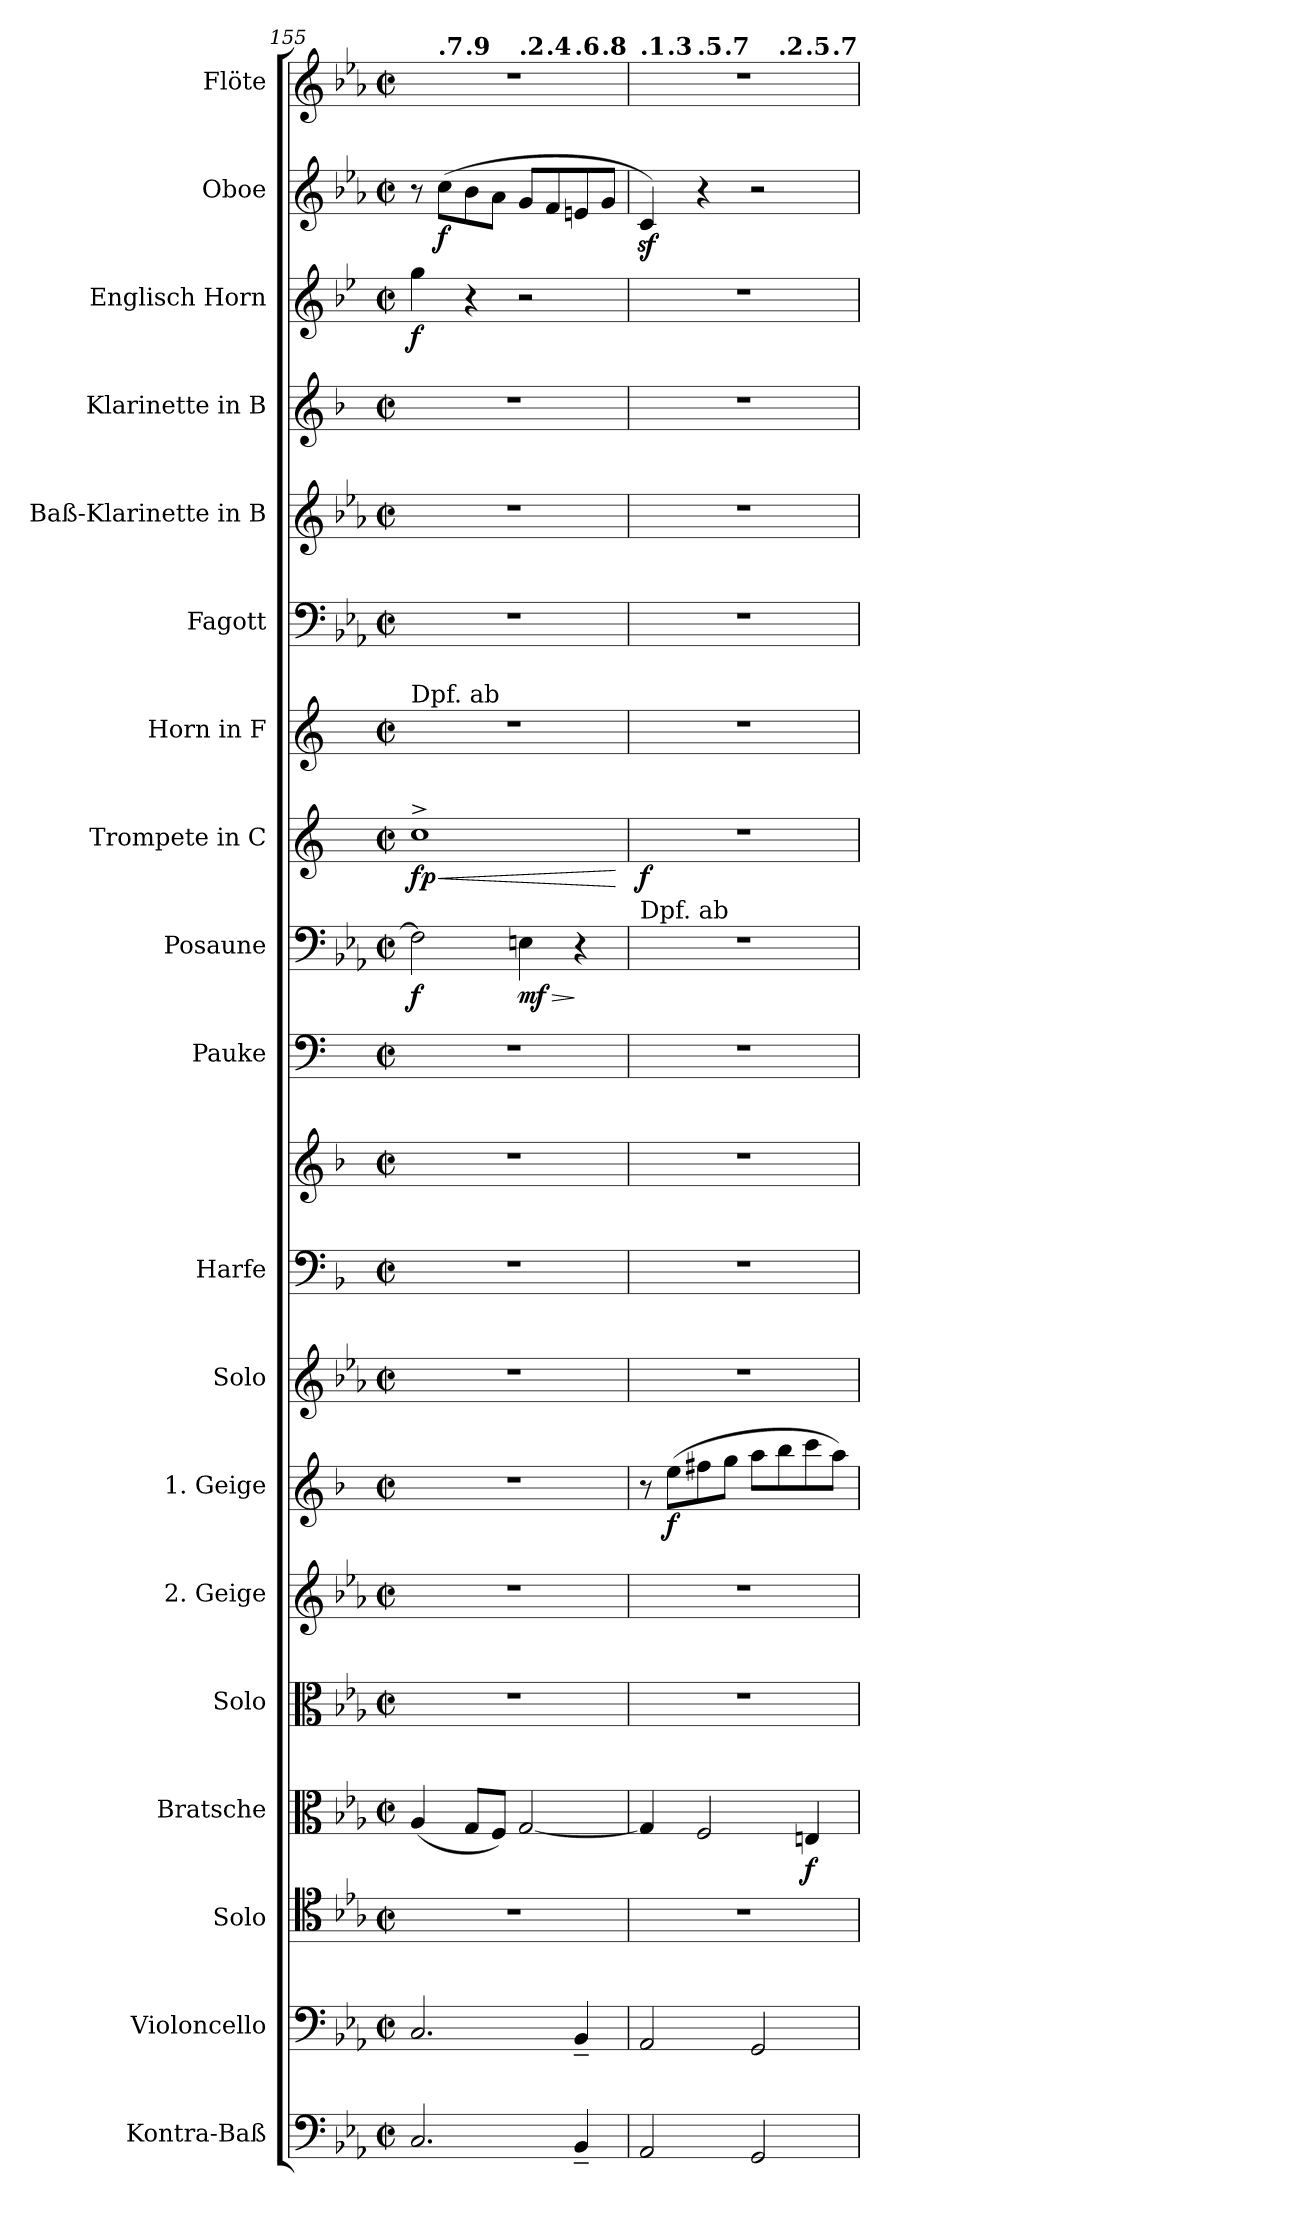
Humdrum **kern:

**kern	**kern	**kern	**kern	**dynam	**kern	**kern	**kern	**dynam	**kern	**kern	**kern	**kern	**kern	**dynam	**kern	**dynam	**kern	**kern	**kern	**kern	**kern	**dynam	**kern	**dynam	**kern
*part19	*part18	*part17	*part16	*part16	*part15	*part14	*part13	*part13	*part12	*part11	*part11	*part10	*part9	*part9	*part8	*part8	*part7	*part6	*part5	*part4	*part3	*part3	*part2	*part2	*part1
*staff20	*staff19	*staff18	*staff17	*staff17	*staff16	*staff15	*staff14	*staff14	*staff13	*staff12	*staff11	*staff10	*staff9	*staff9	*staff8	*staff8	*staff7	*staff6	*staff5	*staff4	*staff3	*staff3	*staff2	*staff2	*staff1
*I"Kontra-Baß	*I"Violoncello	*I"Solo	*I"Bratsche	*	*I"Solo	*I"2. Geige	*I"1. Geige	*	*I"Solo	*I"Harfe	*	*I"Pauke	*I"Posaune	*	*I"Trompete in C	*	*I"Horn in F	*I"Fagott	*I"Baß-Klarinette in B	*I"Klarinette in B	*I"Englisch Horn	*	*I"Oboe	*	*I"Flöte
*	*I'Vlc.	*I'Solo	*I'Br.	*	*I'Solo	*I'2. Gg	*I'1. Gg.	*	*I'Solo	*I'Hrf.	*	*I'Pk.	*I'Pos.	*	*I'Trp.	*	*I'Hr. F	*I'Fg.	*	*I'Kl. B	*I'E. H.	*	*I'Ob.	*	*I'Fl.
*clefF4	*clefF4	*clefC4	*clefC3	*	*clefC3	*clefG2	*clefG2	*	*clefG2	*clefF4	*clefG2	*clefF4	*clefF4	*	*clefG2	*	*clefG2	*clefF4	*clefG2	*clefG2	*clefG2	*	*clefG2	*	*clefG2
*ITrd7c12	*	*	*	*	*	*	*ITrd1c2	*	*	*ITrd1c2	*ITrd1c2	*	*	*	*	*	*ITrd4c7	*	*ITrd8c14	*ITrd1c2	*ITrd4c7	*	*	*	*
*k[b-e-a-]	*k[b-e-a-]	*k[b-e-a-]	*k[b-e-a-]	*	*k[b-e-a-]	*k[b-e-a-]	*k[b-e-a-]	*	*k[b-e-a-]	*k[b-e-a-]	*k[b-e-a-]	*k[]	*k[b-e-a-]	*	*k[]	*	*k[b-]	*k[b-e-a-]	*k[b-e-a-]	*k[b-e-a-]	*k[b-e-a-]	*	*k[b-e-a-]	*	*k[b-e-a-]
*M2/2	*M2/2	*M2/2	*M2/2	*	*M2/2	*M2/2	*M2/2	*	*M2/2	*M2/2	*M2/2	*M2/2	*M2/2	*	*M2/2	*	*M2/2	*M2/2	*M2/2	*M2/2	*M2/2	*	*M2/2	*	*M2/2
*met(c|)	*met(c|)	*met(c|)	*met(c|)	*	*met(c|)	*met(c|)	*met(c|)	*	*met(c|)	*met(c|)	*met(c|)	*met(c|)	*met(c|)	*	*met(c|)	*	*met(c|)	*met(c|)	*met(c|)	*met(c|)	*met(c|)	*	*met(c|)	*	*met(c|)
*MM122	*MM122	*MM122	*MM122	*	*MM122	*MM122	*MM122	*	*MM122	*MM122	*MM122	*MM122	*MM122	*	*MM122	*	*MM122	*MM122	*MM122	*MM122	*MM122	*	*MM122	*	*MM122
=155	=155	=155	=155	=155	=155	=155	=155	=155	=155	=155	=155	=155	=155	=155	=155	=155	=155	=155	=155	=155	=155	=155	=155	=155	=155
!	!	!	!	!	!	!	!	!	!	!	!	!	!	!	!	!	!	!	!	!	!	!	!	!	!LO:TX:a:B:t=.5
!	!	!	!	!	!	!	!	!	!	!	!	!	!	!	!	!	!LO:TX:a:t=Dpf. ab	!	!	!	!	!	!	!	!
!	!	!	!	!	!	!	!	!	!	!	!	!	!	!LO:DY:b	!	!LO:HP:b	!	!	!	!	!	!	!	!	!
!	!	!	!	!	!	!	!	!	!	!	!	!	!	!	!	!LO:DY:n=1:b	!	!	!	!	!	!LO:DY:b	!	!	!
*	*	*	*	*	*	*	*	*	*	*	*	*	*	*	*	*	*	*	*	*	*	*	*	*	*^
*	*	*	*	*	*	*	*	*	*	*	*	*	*	*	*	*	*	*	*	*	*	*	*	*	*	*^
*	*	*	*	*	*	*	*	*	*	*	*	*	*	*	*	*	*	*	*	*	*	*	*	*	*	*	*^
*	*	*	*	*	*	*	*	*	*	*	*	*	*	*	*	*	*	*	*	*	*	*	*	*	*	*	*	*^
*	*	*	*	*	*	*	*	*	*	*	*	*	*	*	*	*	*	*	*	*	*	*	*	*	*	*	*	*	*^
*	*	*	*	*	*	*	*	*	*	*	*	*	*	*	*	*	*	*	*	*	*	*	*	*	*	*	*	*	*	*^
*	*	*	*	*	*	*	*	*	*	*	*	*	*	*	*	*	*	*	*	*	*	*	*	*	*	*	*	*	*	*	*^
2.CC/	2.C/	1r	(<4A-/	.	1r	1r	1r	.	1r	1r	1r	1r	2F\]	f	1cc^	< fp	1r	1r	1r	1r	4cc\	f	8r	.	1r	8ryy	4ryy	2ryy	2ryy	2.ryy	2..ryy	4.ryy
*	*	*	*	*	*	*	*	*	*	*	*	*	*	*	*	*	*	*	*	*	*	*	*	*	*MM122	*	*	*	*	*	*	*
!	!	!	!	!	!	!	!	!	!	!	!	!	!	!	!	!	!	!	!	!	!	!	!	!	!	!LO:TX:a:B:t=.7	!	!	!	!	!	!
!	!	!	!	!	!	!	!	!	!	!	!	!	!	!	!	!	!	!	!	!	!	!	!	!LO:DY:b	!	!	!	!	!	!	!	!
.	.	.	.	.	.	.	.	.	.	.	.	.	.	.	.	.	.	.	.	.	.	.	(>8cc\L	f	.	2..ryy	.	.	.	.	.	.
*	*	*	*	*	*	*	*	*	*	*	*	*	*	*	*	*	*	*	*	*	*	*	*	*	*MM122	*	*	*	*	*	*	*
!	!	!	!	!	!	!	!	!	!	!	!	!	!	!	!	!	!	!	!	!	!	!	!	!	!	!	!LO:TX:a:B:t=.9	!	!	!	!	!
.	.	.	8G/L	.	.	.	.	.	.	.	.	.	.	.	.	.	.	.	.	.	4r	.	8b-\	.	.	.	2.ryy	.	.	.	.	.
*	*	*	*	*	*	*	*	*	*	*	*	*	*	*	*	*	*	*	*	*	*	*	*	*	*MM124	*	*	*	*	*	*	*
.	.	.	8F/J)	.	.	.	.	.	.	.	.	.	.	.	.	.	.	.	.	.	.	.	8a-\J	.	.	.	.	.	.	.	.	2ryy
*	*	*	*	*	*	*	*	*	*	*	*	*	*	*	*	*	*	*	*	*	*	*	*	*	*MM124	*	*	*	*	*	*	*
!	!	!	!	!	!	!	!	!	!	!	!	!	!	!	!	!	!	!	!	!	!	!	!	!	!	!	!	!LO:TX:a:B:t=.2	!	!	!	!
!	!	!	!	!	!	!	!	!	!	!	!	!	!	!LO:HP:b	!	!	!	!	!	!	!	!	!	!	!	!	!	!	!	!	!	!
!	!	!	!	!	!	!	!	!	!	!	!	!	!	!LO:DY:n=1:b	!	!	!	!	!	!	!	!	!	!	!	!	!	!	!	!	!	!
.	.	.	[2G/	.	.	.	.	.	.	.	.	.	4En\	> mf	.	.	.	.	.	.	2r	.	8g/L	.	.	.	.	2ryy	8ryy	.	.	.
*	*	*	*	*	*	*	*	*	*	*	*	*	*	*	*	*	*	*	*	*	*	*	*	*	*MM124	*	*	*	*	*	*	*
!	!	!	!	!	!	!	!	!	!	!	!	!	!	!	!	!	!	!	!	!	!	!	!	!	!	!	!	!	!LO:TX:a:B:t=.4	!	!	!
.	.	.	.	.	.	.	.	.	.	.	.	.	.	.	.	.	.	.	.	.	.	.	8f/	.	.	.	.	.	4.ryy	.	.	.
*	*	*	*	*	*	*	*	*	*	*	*	*	*	*	*	*	*	*	*	*	*	*	*	*	*MM124	*	*	*	*	*	*	*
!	!	!	!	!	!	!	!	!	!	!	!	!	!	!	!	!	!	!	!	!	!	!	!	!	!	!	!	!	!	!LO:TX:a:B:t=.6	!	!
4BBB-~/	4BB-~/	.	.	.	.	.	.	.	.	.	.	.	4r	]	.	.	.	.	.	.	.	.	8en/	.	.	.	.	.	.	4ryy	.	.
*	*	*	*	*	*	*	*	*	*	*	*	*	*	*	*	*	*	*	*	*	*	*	*	*	*MM124	*	*	*	*	*	*	*
!	!	!	!	!	!	!	!	!	!	!	!	!	!	!	!	!	!	!	!	!	!	!	!	!	!	!	!	!	!	!	!LO:TX:a:B:t=.8	!
.	.	.	.	.	.	.	.	.	.	.	.	.	.	.	.	.	.	.	.	.	.	.	8g/J	.	.	.	.	.	.	.	8ryy	8ryy
.	.	.	.	.	.	.	.	.	.	.	.	.	.	.	.	[	.	.	.	.	.	.	.	.	.	.	.	.	.	.	.	.
*	*	*	*	*	*	*	*	*	*	*	*	*	*	*	*	*	*	*	*	*	*	*	*	*	*v	*v	*v	*v	*v	*v	*v	*v
!!LO:PB:g=z
=156	=156	=156	=156	=156	=156	=156	=156	=156	=156	=156	=156	=156	=156	=156	=156	=156	=156	=156	=156	=156	=156	=156	=156	=156	=156
*	*	*	*	*	*	*	*	*	*	*	*	*	*	*	*	*	*	*	*	*	*	*	*	*	*MM126
*	*	*	*	*	*	*	*	*	*	*	*	*	*	*	*	*	*	*	*	*	*	*	*	*	*^
*	*	*	*	*	*	*	*	*	*	*	*	*	*	*	*	*	*	*	*	*	*	*	*	*	*	*^
*	*	*	*	*	*	*	*	*	*	*	*	*	*	*	*	*	*	*	*	*	*	*	*	*	*	*	*^
*	*	*	*	*	*	*	*	*	*	*	*	*	*	*	*	*	*	*	*	*	*	*	*	*	*	*	*	*^
*	*	*	*	*	*	*	*	*	*	*	*	*	*	*	*	*	*	*	*	*	*	*	*	*	*	*	*	*	*^
*	*	*	*	*	*	*	*	*	*	*	*	*	*	*	*	*	*	*	*	*	*	*	*	*	*	*	*	*	*	*^
*	*	*	*	*	*	*	*	*	*	*	*	*	*	*	*	*	*	*	*	*	*	*	*	*	*	*	*	*	*	*	*^
!	!	!	!	!	!	!	!	!	!	!	!	!	!	!	!	!	!	!	!	!	!	!	!	!	!LO:TX:a:B:t=.1	!	!	!	!	!	!	!
!	!	!	!	!	!	!	!	!	!	!	!	!	!LO:TX:a:t=Dpf. ab	!	!	!	!	!	!	!	!	!	!	!	!	!	!	!	!	!	!	!
!	!	!	!	!	!	!	!	!	!	!	!	!	!	!	!	!LO:DY:b	!	!	!	!	!	!	!	!	!	!	!	!	!	!	!	!
*	*	*	*	*	*	*	*	*	*	*	*	*	*	*	*	*	*	*	*	*	*	*	*	*	*	*	*	*	*	*v	*v	*v
2AAA-/	2AA-/	1r	4G/]	.	1r	1r	8r	.	1r	1r	1r	1r	1r	.	1r	f	1r	1r	1r	1r	1r	.	4cz</)	.	1r	8ryy	4ryy	4.ryy	2ryy	2.ryy
*	*	*	*	*	*	*	*	*	*	*	*	*	*	*	*	*	*	*	*	*	*	*	*	*	*MM126	*	*	*	*	*
!	!	!	!	!	!	!	!	!	!	!	!	!	!	!	!	!	!	!	!	!	!	!	!	!	!	!LO:TX:a:B:t=.3	!	!	!	!
!	!	!	!	!	!	!	!	!LO:DY:b	!	!	!	!	!	!	!	!	!	!	!	!	!	!	!	!	!	!	!	!	!	!
.	.	.	.	.	.	.	(>8dd\L	f	.	.	.	.	.	.	.	.	.	.	.	.	.	.	.	.	.	2..ryy	.	.	.	.
*	*	*	*	*	*	*	*	*	*	*	*	*	*	*	*	*	*	*	*	*	*	*	*	*	*MM126	*	*	*	*	*
!	!	!	!	!	!	!	!	!	!	!	!	!	!	!	!	!	!	!	!	!	!	!	!	!	!	!	!LO:TX:a:B:t=.5	!	!	!
.	.	.	2F/	.	.	.	8een\	.	.	.	.	.	.	.	.	.	.	.	.	.	.	.	4r	.	.	.	2.ryy	.	.	.
*	*	*	*	*	*	*	*	*	*	*	*	*	*	*	*	*	*	*	*	*	*	*	*	*	*MM126	*	*	*	*	*
!	!	!	!	!	!	!	!	!	!	!	!	!	!	!	!	!	!	!	!	!	!	!	!	!	!	!	!	!LO:TX:a:B:t=.7	!	!
.	.	.	.	.	.	.	8ff\J	.	.	.	.	.	.	.	.	.	.	.	.	.	.	.	.	.	.	.	.	2ryy	.	.
*	*	*	*	*	*	*	*	*	*	*	*	*	*	*	*	*	*	*	*	*	*	*	*	*	*MM128	*	*	*	*	*
2GGG/	2GG/	.	.	.	.	.	8gg\L	.	.	.	.	.	.	.	.	.	.	.	.	.	.	.	2r	.	.	.	.	.	8ryy	.
*	*	*	*	*	*	*	*	*	*	*	*	*	*	*	*	*	*	*	*	*	*	*	*	*	*MM128	*	*	*	*	*
!	!	!	!	!	!	!	!	!	!	!	!	!	!	!	!	!	!	!	!	!	!	!	!	!	!	!	!	!	!LO:TX:a:B:t=.2	!
.	.	.	.	.	.	.	8aa-\	.	.	.	.	.	.	.	.	.	.	.	.	.	.	.	.	.	.	.	.	.	4.ryy	.
*	*	*	*	*	*	*	*	*	*	*	*	*	*	*	*	*	*	*	*	*	*	*	*	*	*MM128	*	*	*	*	*
!	!	!	!	!	!	!	!	!	!	!	!	!	!	!	!	!	!	!	!	!	!	!	!	!	!	!	!	!	!	!LO:TX:a:B:t=.5
!	!	!	!	!LO:DY:b	!	!	!	!	!	!	!	!	!	!	!	!	!	!	!	!	!	!	!	!	!	!	!	!	!	!
.	.	.	4En/	f	.	.	8bb-\	.	.	.	.	.	.	.	.	.	.	.	.	.	.	.	.	.	.	.	.	.	.	4ryy
*	*	*	*	*	*	*	*	*	*	*	*	*	*	*	*	*	*	*	*	*	*	*	*	*	*MM128	*	*	*	*	*
!	!	!	!	!	!	!	!	!	!	!	!	!	!	!	!	!	!	!	!	!	!	!	!	!	!	!	!	!LO:TX:a:B:t=.7	!	!
.	.	.	.	.	.	.	8gg\J)	.	.	.	.	.	.	.	.	.	.	.	.	.	.	.	.	.	.	.	.	8ryy	.	.
*	*	*	*	*	*	*	*	*	*	*	*	*	*	*	*	*	*	*	*	*	*	*	*	*	*v	*v	*v	*v	*v	*v
=	=	=	=	=	=	=	=	=	=	=	=	=	=	=	=	=	=	=	=	=	=	=	=	=	=
*-	*-	*-	*-	*-	*-	*-	*-	*-	*-	*-	*-	*-	*-	*-	*-	*-	*-	*-	*-	*-	*-	*-	*-	*-	*-
